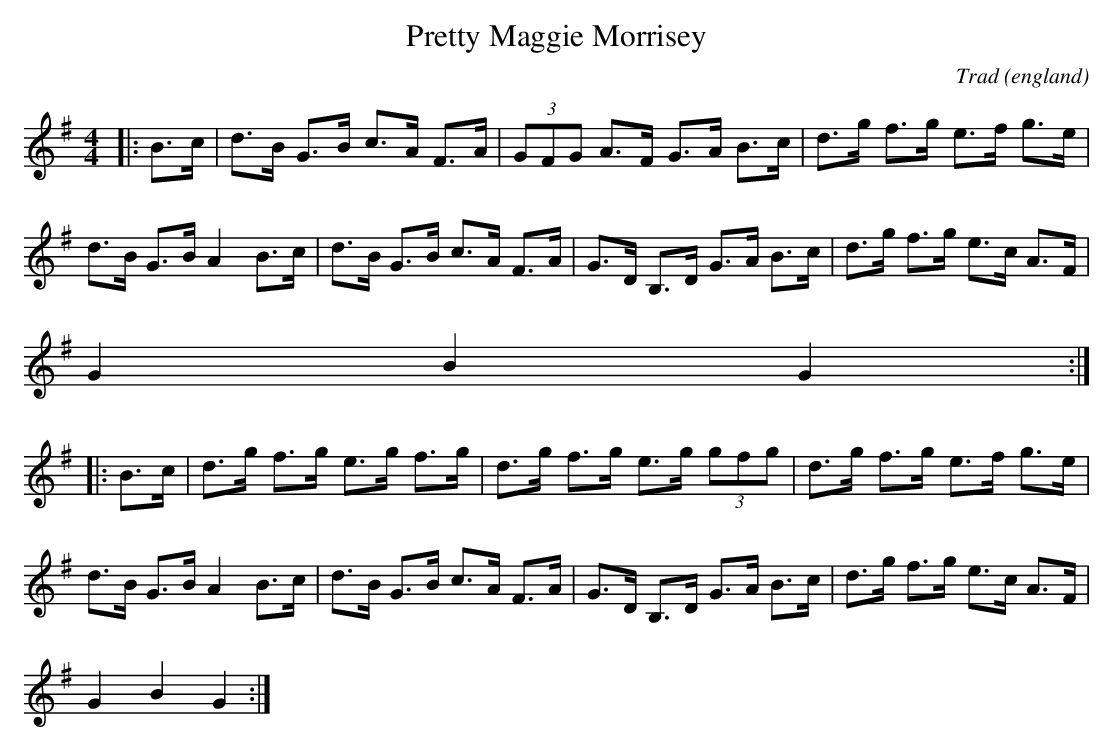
X:1
T:Pretty Maggie Morrisey
O:england
C:Trad
M:4/4
L:1/8
K:G
|:B3/2c/2|d3/2B/2 G3/2B/2 c3/2A/2 F3/2A/2| (3GFG A3/2F/2 G3/2A/2 B3/2c/2|d3/2g/2 f3/2g/2 e3/2f/2 g3/2e/2|
d3/2B/2 G3/2B/2 A2B3/2c/2|d3/2B/2 G3/2B/2 c3/2A/2 F3/2A/2|G3/2D/2 B,3/2D/2 G3/2A/2 B3/2c/2|d3/2g/2 f3/2g/2 e3/2c/2 A3/2F/2|
G2B2G2:|
|:B3/2c/2|d3/2g/2 f3/2g/2 e3/2g/2 f3/2g/2|d3/2g/2 f3/2g/2 e3/2g/2  (3gfg|d3/2g/2 f3/2g/2 e3/2f/2 g3/2e/2|
d3/2B/2 G3/2B/2 A2B3/2c/2|d3/2B/2 G3/2B/2 c3/2A/2 F3/2A/2|G3/2D/2 B,3/2D/2 G3/2A/2 B3/2c/2|d3/2g/2 f3/2g/2 e3/2c/2 A3/2F/2|
G2B2G2:|
